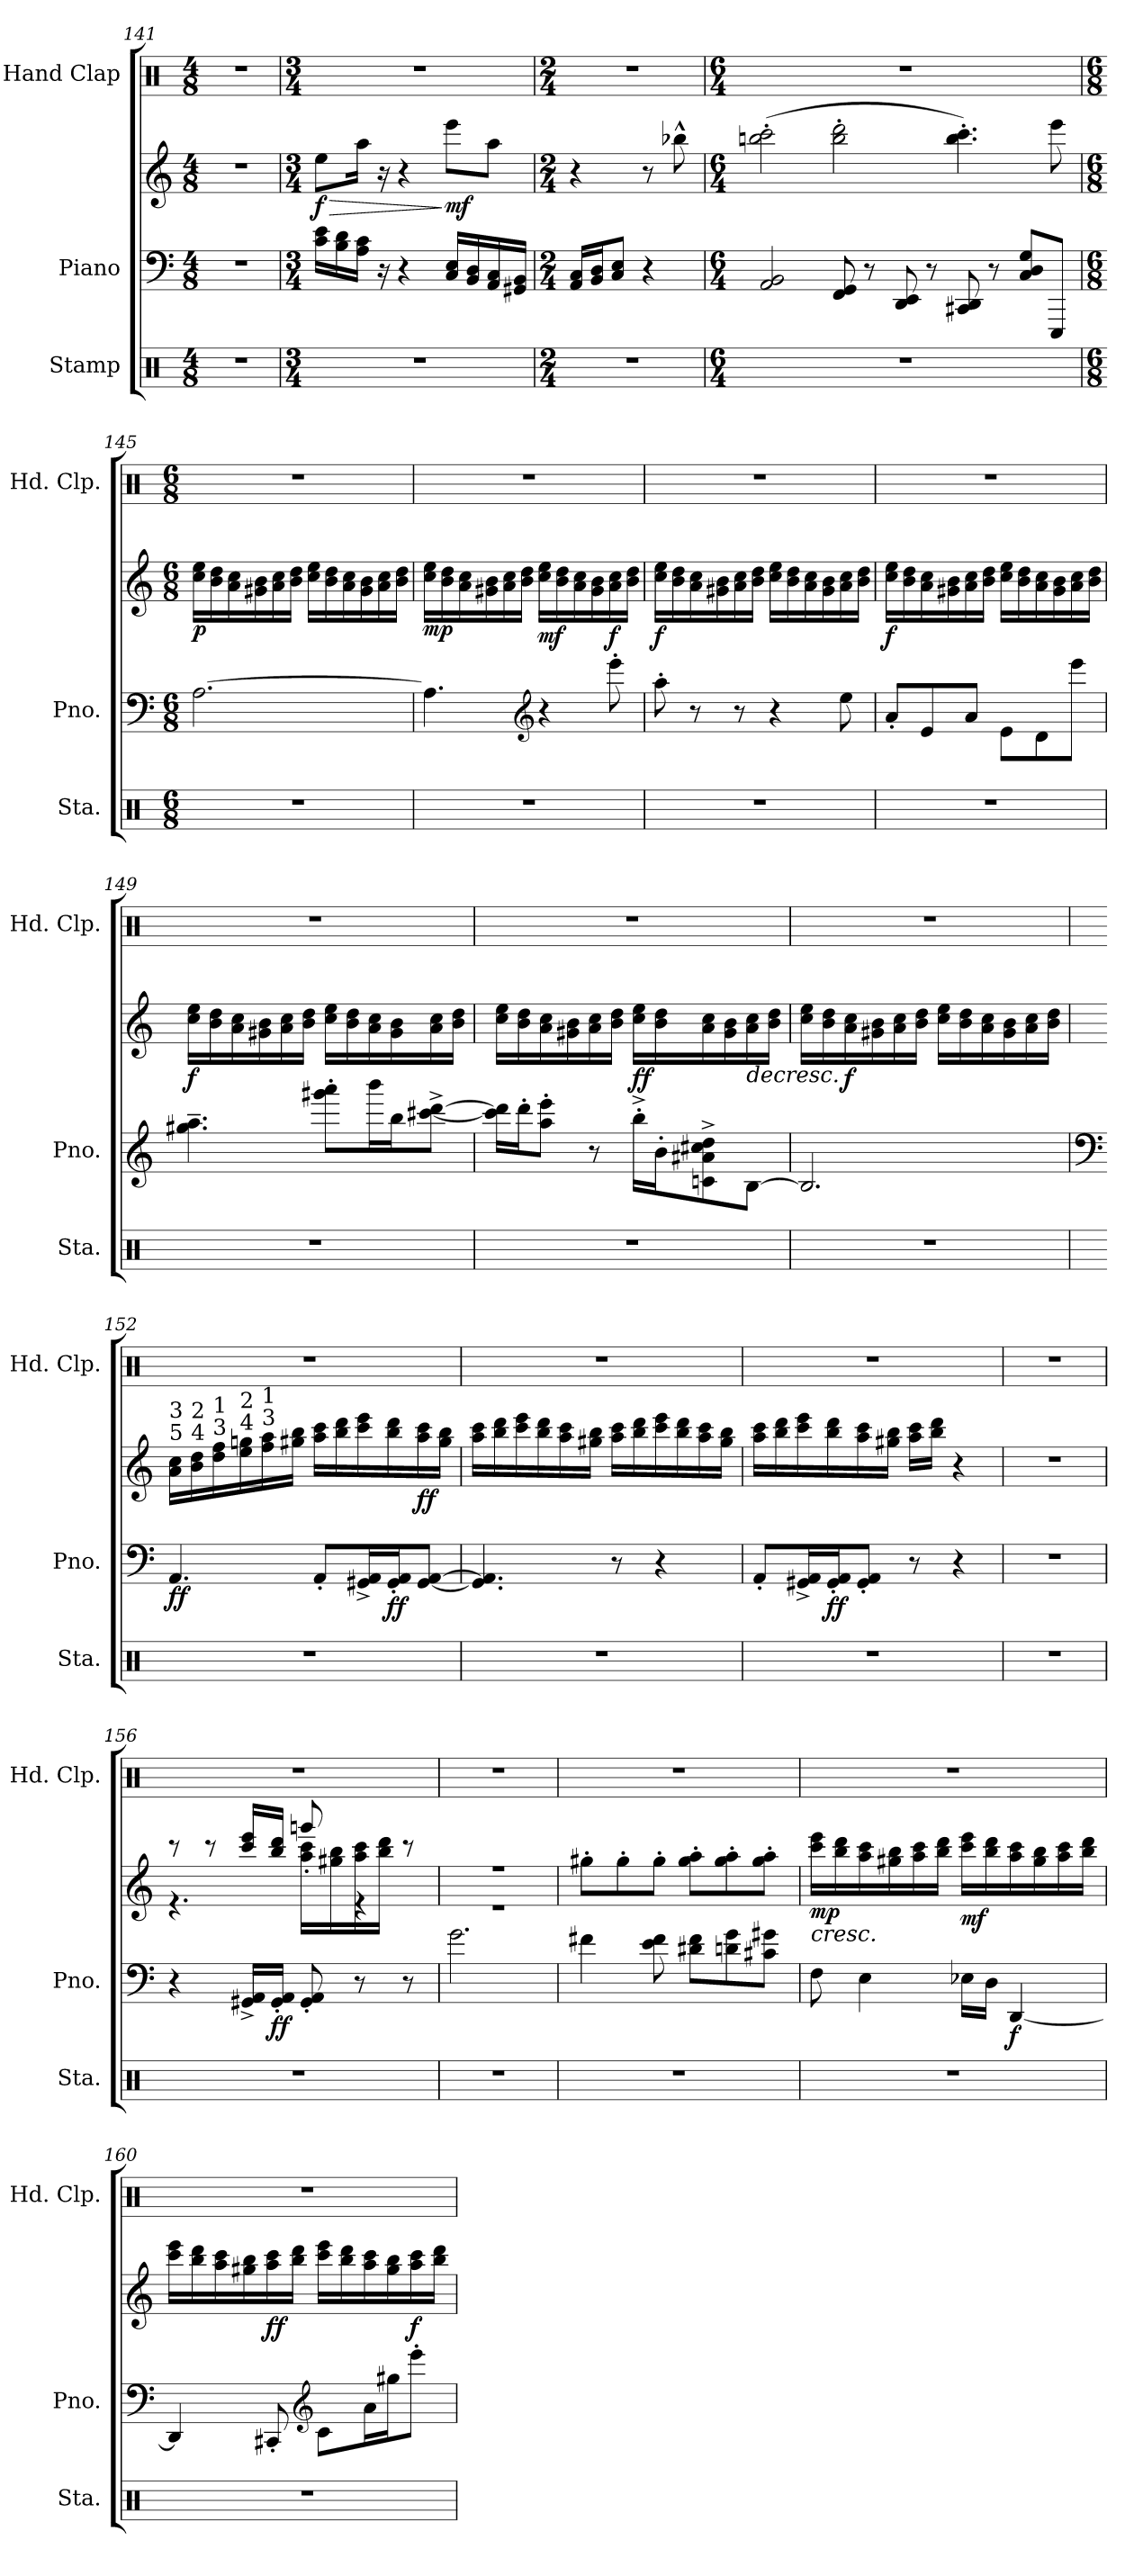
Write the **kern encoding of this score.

**kern	**kern	**kern	**dynam	**kern
*part3	*part2	*part2	*part2	*part1
*staff4	*staff3	*staff2	*staff2/3	*staff1
*I"Stamp	*I"Piano	*	*	*I"Hand Clap
*I'Sta.	*I'Pno.	*	*	*I'Hd. Clp.
*clefX	*clefF4	*clefG2	*	*clefX
*k[]	*k[]	*k[]	*	*k[]
*M4/8	*M4/8	*M4/8	*	*M4/8
=141	=141	=141	=141	=141
2r	2r	2r	.	2r
=142	=142	=142	=142	=142
*M3/4	*M3/4	*M3/4	*	*M3/4
!	!	!	!LO:HP:b	!
!	!	!	!LO:DY:n=1:b	!
2.r	16c\ 16e\LL	8ee\L	> f	2.r
.	16B\ 16d\	.	.	.
.	16A\ 16c\JJ	16aa\Jk	.	.
.	16r	16r	.	.
.	4r	4r	.	.
!	!	!	!LO:DY:n=2:b	!
.	16C/ 16E/LL	8eee\L	] mf	.
.	16BB/ 16D/	.	.	.
.	16AA/ 16C/	8aa\J	.	.
.	16GG#X/ 16BB/JJ	.	.	.
!!LO:LB:g=z
=143	=143	=143	=143	=143
*M2/4	*M2/4	*M2/4	*	*M2/4
2r	16AA/ 16C/LL	4r	.	2r
.	16BB/ 16D/J	.	.	.
.	8C/ 8E/J	.	.	.
.	4r	8r	.	.
.	.	8bb-X^^\	.	.
=144	=144	=144	=144	=144
*M6/4	*M6/4	*M6/4	*	*M6/4
1.r	2AA/ 2BB/	(>2bbn\' 2ccc\'	.	1.r
.	8FF/ 8GG/	2bb\' 2ddd\'	.	.
.	8r	.	.	.
.	8DD/ 8EE/	.	.	.
.	8r	.	.	.
.	8CC#X/ 8DD/	4.bb\' 4.ccc\')	.	.
.	8r	.	.	.
.	8C/ 8D/ 8G/L	.	.	.
.	8EEE/J	8eee\	.	.
=145	=145	=145	=145	=145
*M6/8	*M6/8	*M6/8	*	*M6/8
!	!	!	!LO:DY:b	!
2.r	[2.A\	16cc\ 16ee\LL	p	2.r
.	.	16b\ 16dd\	.	.
.	.	16a\ 16cc\	.	.
.	.	16g#X\ 16b\	.	.
.	.	16a\ 16cc\	.	.
.	.	16b\ 16dd\JJ	.	.
.	.	16cc\ 16ee\LL	.	.
.	.	16b\ 16dd\	.	.
.	.	16a\ 16cc\	.	.
.	.	16g#\ 16b\	.	.
.	.	16a\ 16cc\	.	.
.	.	16b\ 16dd\JJ	.	.
=146	=146	=146	=146	=146
!	!	!	!LO:DY:b	!
2.r	4.A\]	16cc\ 16ee\LL	mp	2.r
.	.	16b\ 16dd\	.	.
.	.	16a\ 16cc\	.	.
.	.	16g#X\ 16b\	.	.
.	.	16a\ 16cc\	.	.
.	.	16b\ 16dd\JJ	.	.
*	*clefG2	*	*	*
!	!	!	!LO:DY:b	!
.	4r	16cc\ 16ee\LL	mf	.
.	.	16b\ 16dd\	.	.
.	.	16a\ 16cc\	.	.
.	.	16g#\ 16b\	.	.
!	!	!	!LO:DY:b	!
.	8eee'\	16a\ 16cc\	f	.
.	.	16b\ 16dd\JJ	.	.
=147	=147	=147	=147	=147
!	!	!	!LO:DY:b	!
2.r	8aa'\	16cc\ 16ee\LL	f	2.r
.	.	16b\ 16dd\	.	.
.	8r	16a\ 16cc\	.	.
.	.	16g#X\ 16b\	.	.
.	8r	16a\ 16cc\	.	.
.	.	16b\ 16dd\JJ	.	.
.	4r	16cc\ 16ee\LL	.	.
.	.	16b\ 16dd\	.	.
.	.	16a\ 16cc\	.	.
.	.	16g#\ 16b\	.	.
.	8ee\	16a\ 16cc\	.	.
.	.	16b\ 16dd\JJ	.	.
=148	=148	=148	=148	=148
!	!	!	!LO:DY:b	!
2.r	8a'/L	16cc\ 16ee\LL	f	2.r
.	.	16b\ 16dd\	.	.
.	8e/	16a\ 16cc\	.	.
.	.	16g#X\ 16b\	.	.
.	8a/J	16a\ 16cc\	.	.
.	.	16b\ 16dd\JJ	.	.
.	8e\L	16cc\ 16ee\LL	.	.
.	.	16b\ 16dd\	.	.
.	8d\	16a\ 16cc\	.	.
.	.	16g#\ 16b\	.	.
.	8eee\J	16a\ 16cc\	.	.
.	.	16b\ 16dd\JJ	.	.
!!LO:LB:g=z
=149	=149	=149	=149	=149
!	!	!	!LO:DY:b	!
2.r	4.gg#X\~ 4.aa\~	16cc\ 16ee\LL	f	2.r
.	.	16b\ 16dd\	.	.
.	.	16a\ 16cc\	.	.
.	.	16g#X\ 16b\	.	.
.	.	16a\ 16cc\	.	.
.	.	16b\ 16dd\JJ	.	.
.	8ggg#X\' 8aaa\'L	16cc\ 16ee\LL	.	.
.	.	16b\ 16dd\	.	.
.	16bbb\L	16a\ 16cc\	.	.
.	16bb\J	16g#\ 16b\	.	.
.	[8ccc#X\^ [8ddd\^J	16a\ 16cc\	.	.
.	.	16b\ 16dd\JJ	.	.
=150	=150	=150	=150	=150
2.r	16ccc#\] 16ddd\]LL	16cc\ 16ee\LL	.	2.r
.	16ddd'\J	16b\ 16dd\	.	.
.	8aa\' 8eee\'J	16a\ 16cc\	.	.
.	.	16g#X\ 16b\	.	.
.	8r	16a\ 16cc\	.	.
.	.	16b\ 16dd\JJ	.	.
!	!	!	!LO:DY:b	!
.	16bb^'\LL	16cc\ 16ee\LL	ff	.
.	16b'\J	16b\ 16dd\	.	.
.	8cn\^ 8a#X\^ 8cc#X\^ 8dd\^	16a\ 16cc\	.	.
.	.	16g#\ 16b\	.	.
!	!	!	!LO:HP:b	!
.	[8B\J	16a\ 16cc\	>	.
.	.	16b\ 16dd\JJ	.	.
=151	=151	=151	=151	=151
2.r	2.B/]	16cc\ 16ee\LL	.	2.r
.	.	16b\ 16dd\	.	.
!	!	!	!LO:DY:b	!
.	.	16a\ 16cc\	f	.
.	.	16g#X\ 16b\	]	.
.	.	16a\ 16cc\	.	.
.	.	16b\ 16dd\JJ	.	.
.	.	16cc\ 16ee\LL	.	.
.	.	16b\ 16dd\	.	.
.	.	16a\ 16cc\	.	.
.	.	16g#\ 16b\	.	.
.	.	16a\ 16cc\	.	.
.	.	16b\ 16dd\JJ	.	.
=152	=152	=152	=152	=152
*	*clefF4	*	*	*
!	!	!LO:TX:a:t=5	!	!
!	!	!LO:TX:a:t=3	!	!
!	!	!	!LO:DY:b=2	!
2.r	4.AA/	16a\ 16cc\LL	ff	2.r
!	!	!LO:TX:a:t=4	!	!
!	!	!LO:TX:a:t=2	!	!
.	.	16b\ 16dd\	.	.
!	!	!LO:TX:a:t=3	!	!
!	!	!LO:TX:a:t=1	!	!
.	.	16dd\ 16ff\	.	.
!	!	!LO:TX:a:t=4	!	!
!	!	!LO:TX:a:t=2	!	!
.	.	16ee\ 16ggn\	.	.
!	!	!LO:TX:a:t=3	!	!
!	!	!LO:TX:a:t=1	!	!
.	.	16ff\ 16aa\	.	.
.	.	16gg#X\ 16bb\JJ	.	.
.	8AA'/L	16aa\ 16ccc\LL	.	.
.	.	16bb\ 16ddd\	.	.
!	!	!	!LO:DY:b=2	!
!	!	!	!LO:DY:n=1:b=2	!
.	16GG#X/^ 16AA/^L	16ccc\ 16eee\	other-dynamics fff	.
!	!	!	!LO:DY:n=2:b=2	!
.	16GG#/' 16AA/'J	16bb\ 16ddd\	ff	.
!	!	!	!LO:DY:n=3:b	!
.	[8GG#/ [8AA/J	16aa\ 16ccc\	ff	.
.	.	16gg#\ 16bb\JJ	.	.
=153	=153	=153	=153	=153
2.r	4.GG#/] 4.AA/]	16aa\ 16ccc\LL	.	2.r
.	.	16bb\ 16ddd\	.	.
.	.	16ccc\ 16eee\	.	.
.	.	16bb\ 16ddd\	.	.
.	.	16aa\ 16ccc\	.	.
.	.	16gg#X\ 16bb\JJ	.	.
.	8r	16aa\ 16ccc\LL	.	.
.	.	16bb\ 16ddd\	.	.
.	4r	16ccc\ 16eee\	.	.
.	.	16bb\ 16ddd\	.	.
.	.	16aa\ 16ccc\	.	.
.	.	16gg#\ 16bb\JJ	.	.
!!LO:PB:g=z
=154	=154	=154	=154	=154
2.r	8AA'/L	16aa\ 16ccc\LL	.	2.r
.	.	16bb\ 16ddd\	.	.
!	!	!	!LO:DY:b=2	!
!	!	!	!LO:DY:n=1:b=2	!
.	16GG#X/^ 16AA/^L	16ccc\ 16eee\	other-dynamics fff	.
!	!	!	!LO:DY:n=2:b=2	!
.	16GG#/' 16AA/'J	16bb\ 16ddd\	ff	.
.	8GG#/' 8AA/'J	16aa\ 16ccc\	.	.
.	.	16gg#X\ 16bb\JJ	.	.
.	8r	16aa\ 16ccc\LL	.	.
.	.	16bb\ 16ddd\JJ	.	.
.	4r	4r	.	.
=155	=155	=155	=155	=155
2.r	2.r	2.r	.	2.r
=156	=156	=156	=156	=156
*	*	*^	*	*
2.r	4r	8r	4.r	.	2.r
.	.	8r	.	.	.
!	!	!	!	!LO:DY:b=2	!
!	!	!	!	!LO:DY:n=1:b=2	!
.	16GG#X/^ 16AA/^LL	16ccc/ 16eee/LL	.	other-dynamics fff	.
!	!	!	!	!LO:DY:n=2:b=2	!
.	16GG#/' 16AA/'JJ	16bb/ 16ddd/JJ	.	ff	.
.	8GG#/' 8AA/'	16aa\ 16ccc\LL	8gggn'/	.	.
.	.	16gg#X\ 16bb\	.	.	.
.	8r	16aa\ 16ccc\	4r	.	.
.	.	16bb\ 16ddd\JJ	.	.	.
.	8r	8r	.	.	.
=157	=157	=157	=157	=157	=157
2.r	2.g\	2.r	2.r	.	2.r
*	*	*v	*v	*	*
=158	=158	=158	=158	=158
2.r	4f#X\	8gg#X'\L	.	2.r
.	.	8gg#'\	.	.
.	8e\ 8f#\	8gg#'\J	.	.
.	8d#X\ 8f#\L	8gg#\' 8aa\'L	.	.
.	8dn\ 8g\	8gg#\' 8aa\'	.	.
.	8c#X\ 8g#X\J	8gg#\' 8aa\'J	.	.
=159	=159	=159	=159	=159
!	!	!	!LO:HP:b	!
!	!	!	!LO:DY:n=1:b	!
2.r	8F\	16ccc\ 16eee\LL	< mp	2.r
.	.	16bb\ 16ddd\	.	.
.	4E\	16aa\ 16ccc\	.	.
.	.	16gg#X\ 16bb\	.	.
.	.	16aa\ 16ccc\	.	.
.	.	16bb\ 16ddd\JJ	.	.
!	!	!	!LO:DY:n=2:b	!
.	16E-X\LL	16ccc\ 16eee\LL	mf	.
.	16D\JJ	16bb\ 16ddd\	.	.
!	!	!	!LO:DY:n=3:b=2	!
.	[4DD/	16aa\ 16ccc\	f	.
.	.	16gg#\ 16bb\	.	.
.	.	16aa\ 16ccc\	.	.
.	.	16bb\ 16ddd\JJ	.	.
=160	=160	=160	=160	=160
2.r	4DD/]	16ccc\ 16eee\LL	.	2.r
.	.	16bb\ 16ddd\	.	.
.	.	16aa\ 16ccc\	.	.
.	.	16gg#X\ 16bb\	.	.
!	!	!	!LO:DY:b	!
.	8CC#X'/	16aa\ 16ccc\	ff	.
.	.	16bb\ 16ddd\JJ	.	.
*	*clefG2	*	*	*
.	8c\L	16ccc\ 16eee\LL	.	.
.	.	16bb\ 16ddd\	.	.
.	16a\L	16aa\ 16ccc\	.	.
.	16gg#X\J	16gg#\ 16bb\	.	.
!	!	!	!LO:DY:b	!
.	8eee'\J	16aa\ 16ccc\	f	.
.	.	16bb\ 16ddd\JJ	.	.
.	.	.	[	.
=	=	=	=	=
*-	*-	*-	*-	*-
